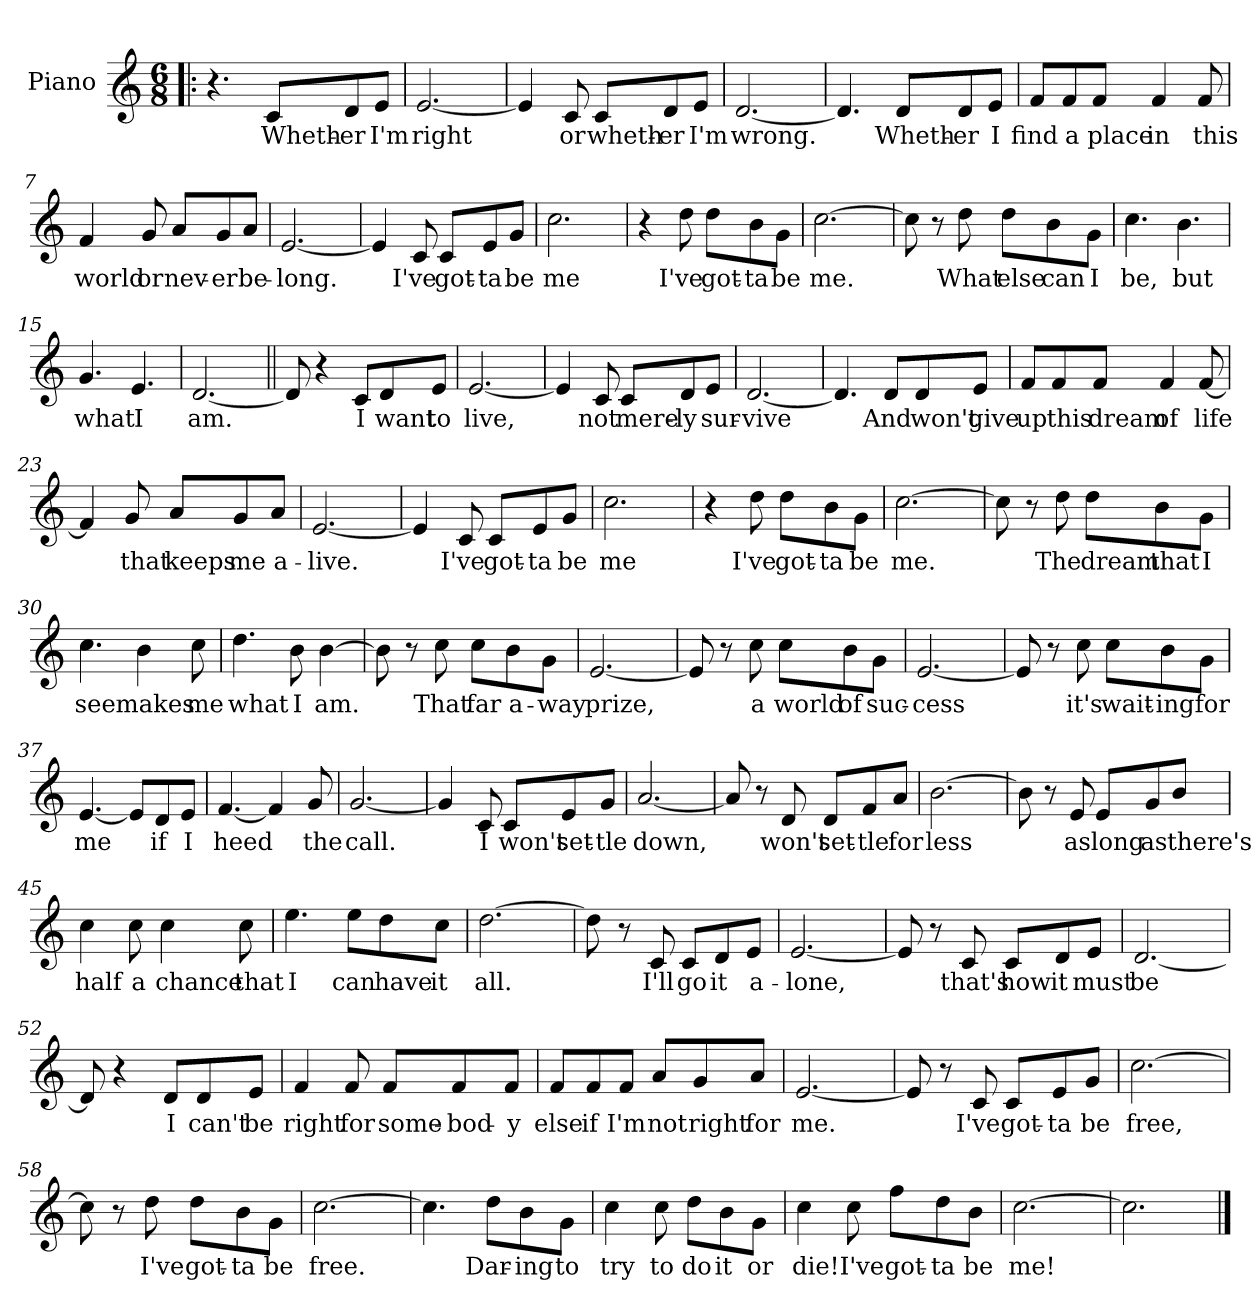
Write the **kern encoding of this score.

**kern	**text
*part1	*part1
*staff1	*staff1
*I"Piano	*
*I'Pno.	*
*clefG2	*
*k[]	*
*C:	*
*M6/8	*
=1!|:	=1!|:
4.r	.
8c/L	Wheth-
8d/	-er
8e/J	I'm
=2	=2
[2.e/	right
=3	=3
4e/]	.
8c/	or
8c/L	wheth-
8d/	-er
8e/J	I'm
=4	=4
[2.d/	wrong.
=5	=5
4.d/]	.
8d/L	Wheth-
8d/	-er
8e/J	I
!!LO:LB:g=z
=6	=6
8f/L	find
8f/	a
8f/J	place
4f/	in
8f/	this
=7	=7
4f/	world
8g/	or
8a/L	nev-
8g/	-er
8a/J	be-
=8	=8
[2.e/	-long.
=9	=9
4e/]	.
8c/	I've
8c/L	got-
8e/	-ta
8g/J	be
=10	=10
2.cc\	me
!!LO:LB:g=z
=11	=11
4r	.
8dd\	I've
8dd\L	got-
8b\	-ta
8g\J	be
=12	=12
[2.cc\	me.
=13	=13
8cc\]	.
8r	.
8dd\	What
8dd\L	else
8b\	can
8g\J	I
=14	=14
4.cc\	be,
4.b\	but
=15	=15
4.g/	what
4.e/	I
=16	=16
[2.d/	am.
!!LO:LB:g=z
=17||	=17||
8d/]	.
4r	.
8c/L	I
8d/	want
8e/J	to
=18	=18
[2.e/	live,
=19	=19
4e/]	.
8c/	not
8c/L	mere-
8d/	-ly
8e/J	sur-
=20	=20
[2.d/	-vive
=21	=21
4.d/]	.
8d/L	And
8d/	won't
8e/J	give
!!LO:LB:g=z
=22	=22
8f/L	up
8f/	this
8f/J	dream
4f/	of
[8f/	life
=23	=23
4f/]	.
8g/	that
8a/L	keeps
8g/	me
8a/J	a-
=24	=24
[2.e/	-live.
=25	=25
4e/]	.
8c/	I've
8c/L	got-
8e/	-ta
8g/J	be
=26	=26
2.cc\	me
!!LO:LB:g=z
=27	=27
4r	.
8dd\	I've
8dd\L	got-
8b\	-ta
8g\J	be
=28	=28
[2.cc\	me.
=29	=29
8cc\]	.
8r	.
8dd\	The
8dd\L	dream
8b\	that
8g\J	I
=30	=30
4.cc\	see
4b\	makes
8cc\	me
=31	=31
4.dd\	what
8b\	I
[4b\	am.
!!LO:LB:g=z
=32	=32
8b\]	.
8r	.
8cc\	That
8cc\L	far
8b\	a-
8g\J	-way
=33	=33
[2.e/	prize,
=34	=34
8e/]	.
8r	.
8cc\	a
8cc\L	world
8b\	of
8g\J	suc-
=35	=35
[2.e/	-cess
=36	=36
8e/]	.
8r	.
8cc\	it's
8cc\L	wait-
8b\	-ing
8g\J	for
!!LO:LB:g=z
=37	=37
[4.e/	me
8e/L]	.
8d/	if
8e/J	I
=38	=38
[4.f/	heed
4f/]	.
8g/	the
=39	=39
[2.g/	call.
=40	=40
4g/]	.
8c/	I
8c/L	won't
8e/	set-
8g/J	-tle
=41	=41
[2.a/	down,
!!LO:PB:g=z
=42	=42
8a/]	.
8r	.
8d/	won't
8d/L	set-
8f/	-tle
8a/J	for
=43	=43
[2.b\	less
=44	=44
8b\]	.
8r	.
8e/	as
8e/L	long
8g/	as
8b/J	there's
=45	=45
4cc\	half
8cc\	a
4cc\	chance
8cc\	that
!!LO:LB:g=z
=46	=46
4.ee\	I
8ee\L	can
8dd\	have
8cc\J	it
=47	=47
[2.dd\	all.
=48	=48
8dd\]	.
8r	.
8c/	I'll
8c/L	go
8d/	it
8e/J	a-
=49	=49
[2.e/	-lone,
=50	=50
8e/]	.
8r	.
8c/	that's
8c/L	how
8d/	it
8e/J	must
=51	=51
[2.d/	be
!!LO:LB:g=z
=52	=52
8d/]	.
4r	.
8d/L	I
8d/	can't
8e/J	be
=53	=53
4f/	right
8f/	for
8f/L	some-
8f/	-bod-
8f/J	-y
=54	=54
8f/L	else
8f/	if
8f/J	I'm
8a/L	not
8g/	right
8a/J	for
=55	=55
[2.e/	me.
!!LO:LB:g=z
=56	=56
8e/]	.
8r	.
8c/	I've
8c/L	got-
8e/	-ta
8g/J	be
=57	=57
[2.cc\	free,
=58	=58
8cc\]	.
8r	.
8dd\	I've
8dd\L	got-
8b\	-ta
8g\J	be
=59	=59
[2.cc\	free.
=60	=60
4.cc\]	.
8dd\L	Dar-
8b\	-ing
8g\J	to
!!LO:LB:g=z
=61	=61
4cc\	try
8cc\	to
8dd\L	do
8b\	it
8g\J	or
=62	=62
4cc\	die!
8cc\	I've
8ff\L	got-
8dd\	-ta
8b\J	be
=63	=63
[2.cc\	me!
=64	=64
2.cc\]	.
==	==
*-	*-
